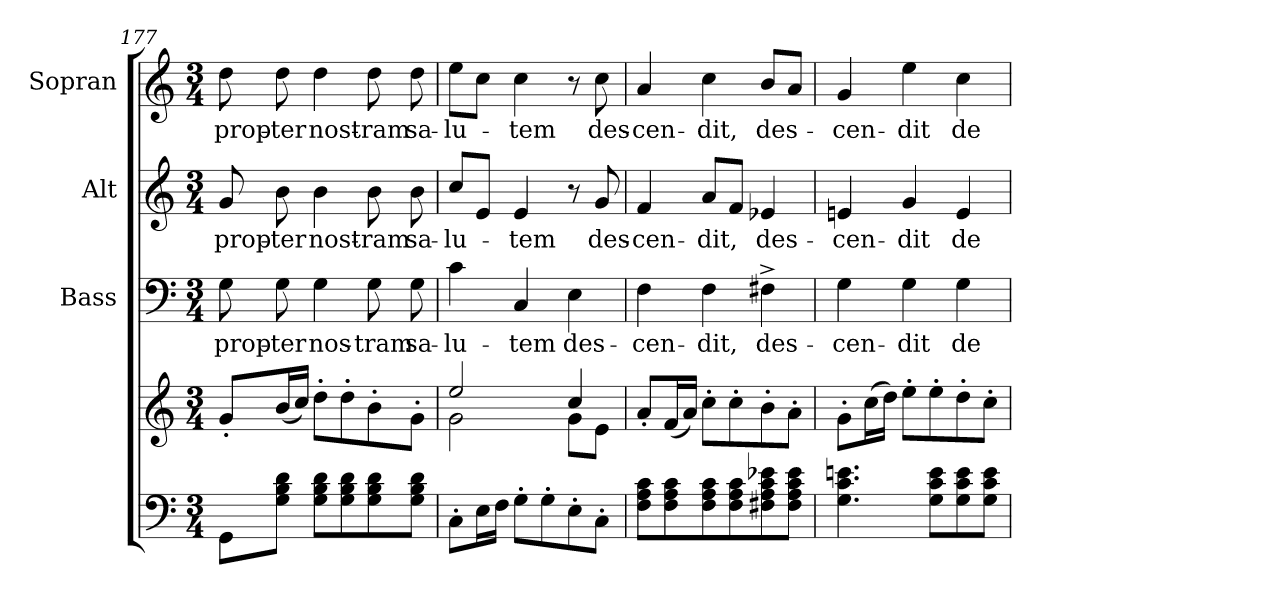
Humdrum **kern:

**kern	**kern	**kern	**text	**kern	**text	**kern	**text
*part4	*part4	*part3	*part3	*part2	*part2	*part1	*part1
*staff5	*staff4	*staff3	*staff3	*staff2	*staff2	*staff1	*staff1
*	*	*I"Bass	*	*I"Alt	*	*I"Sopran	*
*	*	*I'B.	*	*I'A.	*	*I'S.	*
*clefF4	*clefG2	*clefF4	*	*clefG2	*	*clefG2	*
*k[]	*k[]	*k[]	*	*k[]	*	*k[]	*
*C:	*C:	*C:	*	*C:	*	*C:	*
*M3/4	*M3/4	*M3/4	*	*M3/4	*	*M3/4	*
=177	=177	=177	=177	=177	=177	=177	=177
!	!	!	!LO:LY:b	!	!LO:LY:b	!	!LO:LY:b
8GG\L	8g'</L	8G\	prop-	8g/	prop-	8dd\	prop-
!	!	!	!LO:LY:b	!	!LO:LY:b	!	!LO:LY:b
8G\ 8B\ 8d\J	(<16b/L	8G\	-ter	8b\	-ter	8dd\	-ter
.	16cc/JJ)	.	.	.	.	.	.
!	!	!	!LO:LY:b	!	!LO:LY:b	!	!LO:LY:b
8G\ 8B\ 8d\L	8dd'>\L	4G\	nos-	4b\	nost-	4dd\	nost-
8G\ 8B\ 8d\	8dd'>\	.	.	.	.	.	.
!	!	!	!LO:LY:b	!	!LO:LY:b	!	!LO:LY:b
8G\ 8B\ 8d\	8b'>\	8G\	-tram	8b\	-ram	8dd\	-ram
!	!	!	!LO:LY:b	!	!LO:LY:b	!	!LO:LY:b
8G\ 8B\ 8d\J	8g'>\J	8G\	sa-	8b\	sa-	8dd\	sa-
=178	=178	=178	=178	=178	=178	=178	=178
*	*^	*	*	*	*	*	*
!	!	!	!	!LO:LY:b	!	!LO:LY:b	!	!LO:LY:b
8C'>\L	2ee/	2g\	4c\	-lu-	8cc/L	-lu-	8ee\L	-lu-
16E\L	.	.	.	.	8e/J	.	8cc\J	.
16F\JJ	.	.	.	.	.	.	.	.
!	!	!	!	!LO:LY:b	!	!LO:LY:b	!	!LO:LY:b
8G'>\L	.	.	4C/	-tem	4e/	-tem	4cc\	-tem
8G'>\	.	.	.	.	.	.	.	.
!	!	!	!	!LO:LY:b	!	!	!	!
8E'>\	4cc/	8g\L	4E\	des-	8r	.	8r	.
!	!	!	!	!	!	!LO:LY:b	!	!LO:LY:b
8C'>\J	.	8e\J	.	.	8g/	des-	8cc\	des-
=179	=179	=179	=179	=179	=179	=179	=179	=179
!	!	!	!	!LO:LY:b	!	!LO:LY:b	!	!LO:LY:b
*	*v	*v	*	*	*	*	*	*
8F\ 8A\ 8c\L	8a'</L	4F\	-cen-	4f/	-cen-	4a/	-cen-
8F\ 8A\ 8c\	(<16f/L	.	.	.	.	.	.
.	16a/JJ)	.	.	.	.	.	.
!	!	!	!LO:LY:b	!	!LO:LY:b	!	!LO:LY:b
8F\ 8A\ 8c\	8cc'>\L	4F\	-dit,	8a/L	-dit,	4cc\	-dit,
8F\ 8A\ 8c\	8cc'>\	.	.	8f/J	.	.	.
!	!	!	!LO:LY:b	!	!LO:LY:b	!	!LO:LY:b
8F#X\ 8A\ 8c\ 8e-X\	8b'>\	4F#X^>\	des-	4e-X/	des-	8b/L	des-
8F#\ 8A\ 8c\ 8e-\J	8a'>\J	.	.	.	.	8a/J	.
=180	=180	=180	=180	=180	=180	=180	=180
!	!	!	!LO:LY:b	!	!LO:LY:b	!	!LO:LY:b
4.G\ 4.c\ 4.en\	8g'>\L	4G\	-cen-	4en/	-cen-	4g/	-cen-
.	(>16cc\L	.	.	.	.	.	.
.	16dd\JJ)	.	.	.	.	.	.
!	!	!	!LO:LY:b	!	!LO:LY:b	!	!LO:LY:b
.	8ee'>\L	4G\	-dit	4g/	-dit	4ee\	-dit
8G\ 8c\ 8e\L	8ee'>\	.	.	.	.	.	.
!	!	!	!LO:LY:b	!	!LO:LY:b	!	!LO:LY:b
8G\ 8c\ 8e\	8dd'>\	4G\	de	4e/	de	4cc\	de
8G\ 8c\ 8e\J	8cc'>\J	.	.	.	.	.	.
=	=	=	=	=	=	=	=
*-	*-	*-	*-	*-	*-	*-	*-
